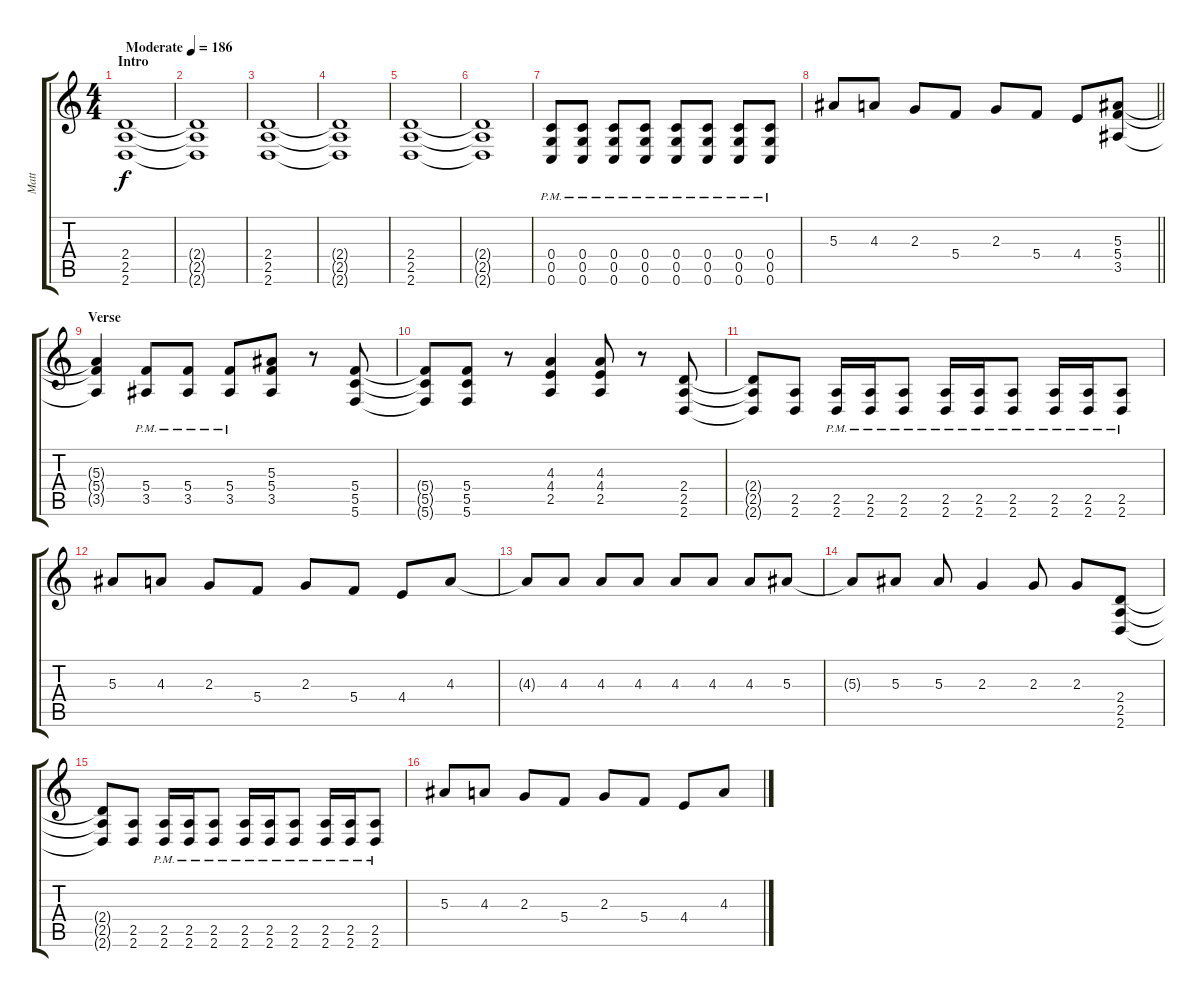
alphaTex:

\track ("Matt" "Matt") {instrument overdrivenguitar}
\staff {score tabs}
\tuning (D4 A3 F3 C3 G2 C2) {hide}
\ts (4 4)
\section ("" "Intro")
\tempo (186 "Moderate")
\clef g2
\ks c
(2.4 2.5 2.6).1{dy f instrument overdrivenguitar} |
(2.4{t} 2.5{t} 2.6{t}).1 |
(2.4 2.5 2.6).1 |
(2.4{t} 2.5{t} 2.6{t}).1 |
(2.4 2.5 2.6).1 |
(2.4{t} 2.5{t} 2.6{t}).1 |
(0.4{pm} 0.5{pm} 0.6{pm}).8 (0.4{pm} 0.5{pm} 0.6{pm}).8 (0.4{pm} 0.5{pm} 0.6{pm}).8 (0.4{pm} 0.5{pm} 0.6{pm}).8 (0.4{pm} 0.5{pm} 0.6{pm}).8 (0.4{pm} 0.5{pm} 0.6{pm}).8 (0.4{pm} 0.5{pm} 0.6{pm}).8 (0.4{pm} 0.5{pm} 0.6{pm}).8 |
\barLineRight lightlight
5.3.8 4.3.8 2.3.8 5.4.8 2.3.8 5.4.8 4.4.8 (5.3 5.4 3.5).8 |
\section ("" "Verse")
(5.3{t} 5.4{t} 3.5{t}).4 (5.4{pm} 3.5{pm}).8 (5.4{pm} 3.5{pm}).8 (5.4{pm} 3.5{pm}).8 (5.3 5.4 3.5).8 r.8 (5.4 5.5 5.6).8 |
(5.4{t} 5.5{t} 5.6{t}).8 (5.4 5.5 5.6).8 r.8 (4.3 4.4 2.5).4 (4.3 4.4 2.5).8 r.8 (2.4 2.5 2.6).8 |
(2.4{t} 2.5{t} 2.6{t}).8 (2.5 2.6).8 (2.5{pm} 2.6{pm}).16 (2.5{pm} 2.6{pm}).16 (2.5{pm} 2.6{pm}).8 (2.5{pm} 2.6{pm}).16 (2.5{pm} 2.6{pm}).16 (2.5{pm} 2.6{pm}).8 (2.5{pm} 2.6{pm}).16 (2.5{pm} 2.6{pm}).16 (2.5{pm} 2.6{pm}).8 |
5.3.8 4.3.8 2.3.8 5.4.8 2.3.8 5.4.8 4.4.8 4.3.8 |
4.3{t}.8 4.3.8 4.3.8 4.3.8 4.3.8 4.3.8 4.3.8 5.3.8 |
5.3{t}.8 5.3.8 5.3.8 2.3.4 2.3.8 2.3.8 (2.4 2.5 2.6).8 |
(2.4{t} 2.5{t} 2.6{t}).8 (2.5 2.6).8 (2.5{pm} 2.6{pm}).16 (2.5{pm} 2.6{pm}).16 (2.5{pm} 2.6{pm}).8 (2.5{pm} 2.6{pm}).16 (2.5{pm} 2.6{pm}).16 (2.5{pm} 2.6{pm}).8 (2.5{pm} 2.6{pm}).16 (2.5{pm} 2.6{pm}).16 (2.5{pm} 2.6{pm}).8 |
5.3.8 4.3.8 2.3.8 5.4.8 2.3.8 5.4.8 4.4.8 4.3.8
